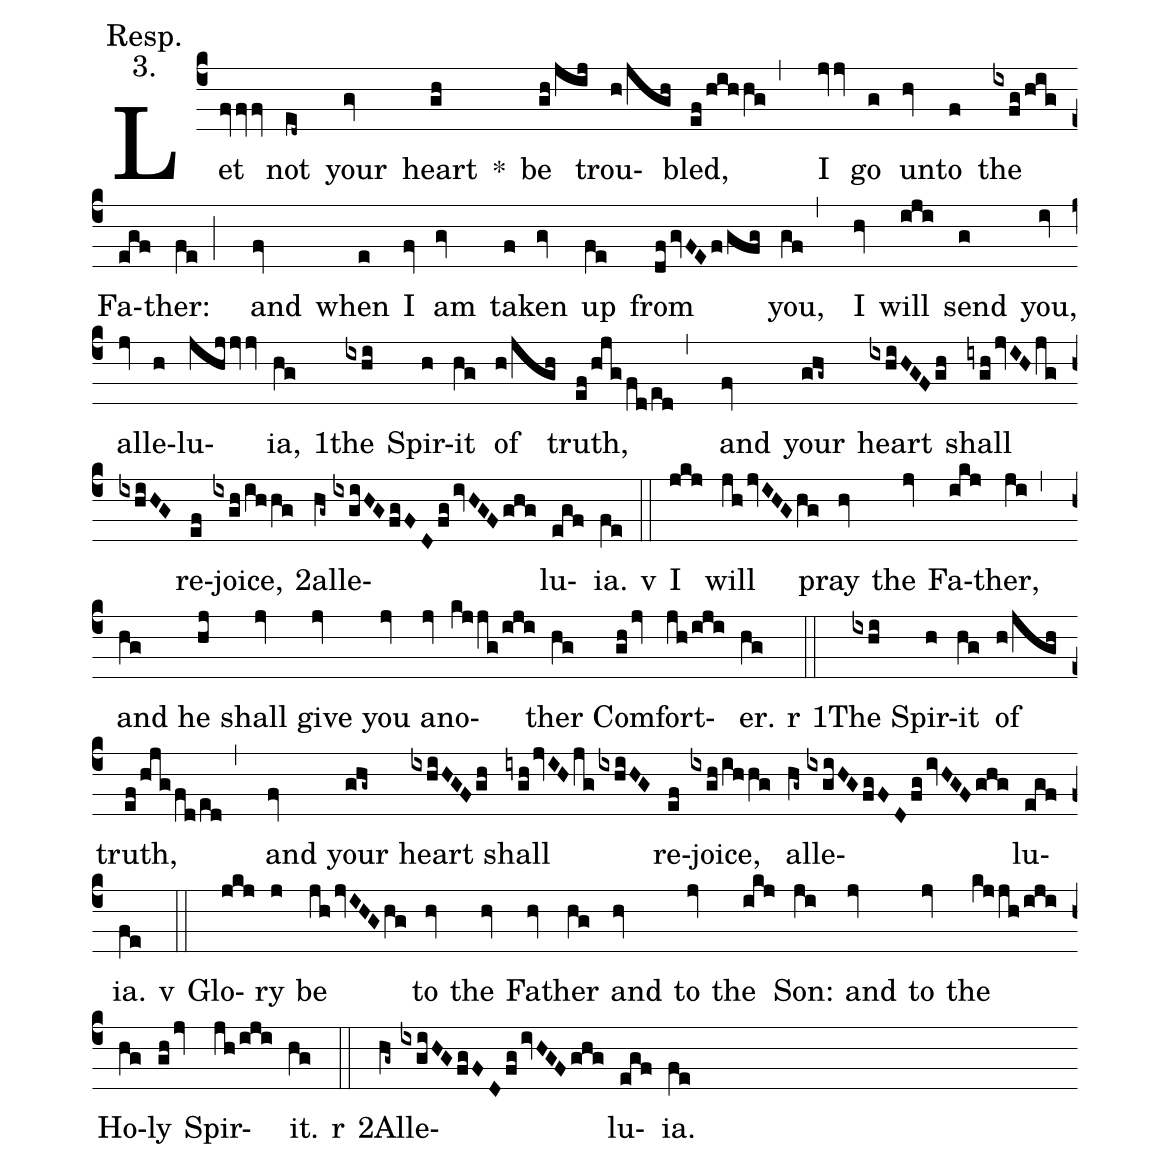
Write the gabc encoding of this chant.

annotation: Resp.;
annotation: 3.;
%%
(c4) Let(fvvv) not(ed~) your(gv) heart(gh) <sp>*</sp>() be(gh/jij) trou(h/jgh)bled,(ef/hihhg,) I(jvv) go(g) un(hv)to(f) the(ixfg/hig) Fa(egf)ther:(fe;) and(fv) when(e) I(fv) am(gv) ta(f)ken(gv) up(fe) from(dfgvFEf/gfg) you,(gf,) I(hv) will(iji) send(g) you,(iv) al(jv)le(h)lu(jhjjvv)ia,(hg) <sp>1</sp>the(ixhi) Spir(h)it(hg) of(h/jgh) truth,(ef/hjg/fd/ed,) and(fv) your(ghg~) heart(ixhiHGFgh) shall(iyghjvIHjgixhiHG) re(ef)joice,(ixgh/ihhg) <sp>2</sp>al(hg~)le(ixgiHGfgFDfgivHGFghg)lu(egf)ia.(fe)

<sp>v</sp>(::) I(jkj) will(jhjvIHGhg) pray(hv) the(jv) Fa(ikj)ther,(ji,) and(hg) he(hj) shall(jv) give(jv) you(jv) a(jv)no(kjjg/iji)ther(hg) Com(ghjv)fort(jh/iji)er.(hg)

<sp>r</sp>(::) <sp>1</sp>The(ixhi) Spir(h)it(hg) of(h/jgh) truth,(ef/hjg/fd/ed,) and(fv) your(ghg~) heart(ixhiHGFgh) shall(iyghjvIHjgixhiHG) re(ef)joice,(ixgh/ihhg) al(hg~)le(ixgiHGfgFDfgivHGFghg)lu(egf)ia.(fe)

<sp>v</sp>(::) Glo(jkj)ry(j) be(jhjvIHGhg) to(hv) the(hv) Fa(hv)ther(hg) and(hv) to(jv) the(ikj) Son:(ji) and(jv) to(jv) the(kjjh/iji) Ho(hg)ly(ghjv) Spir(jh/iji)it.(hg)

<sp>r</sp>(::) <sp>2</sp>Al(hg~)le(ixgiHGfgFDfgivHGFghg)lu(egf)ia.(fe)
